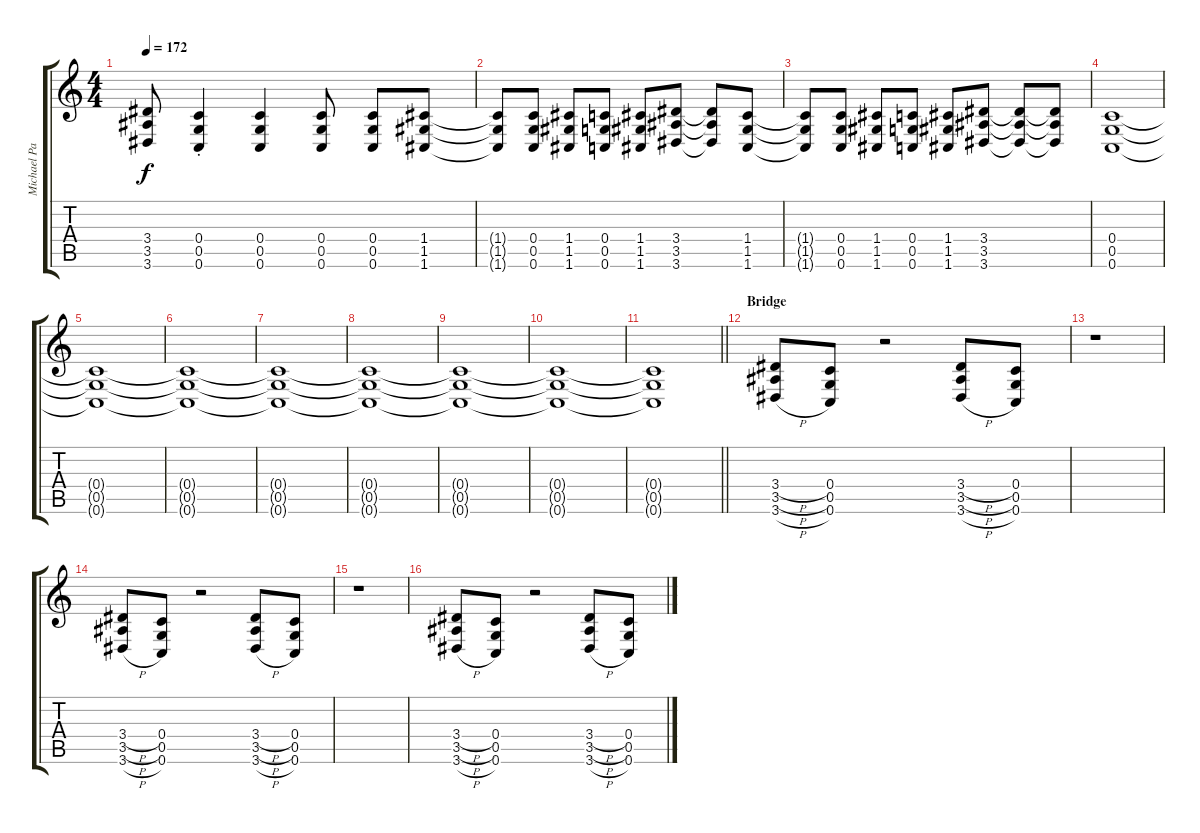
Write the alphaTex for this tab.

\track ("Michael Padge (Lead Guitar)" "Michael Pa") {instrument distortionguitar}
\staff {score tabs}
\tuning (D4 A3 F3 C3 G2 C2) {hide}
\ts (4 4)
\tempo 172
\clef g2
\ks c
(3.4 3.5 3.6).8{dy f} (0.4{st} 0.5{st} 0.6{st}).4 (0.4 0.5 0.6).4 (0.4 0.5 0.6).8 (0.4 0.5 0.6).8 (1.4 1.5 1.6).8 |
(1.4{t} 1.5{t} 1.6{t}).8 (0.4 0.5 0.6).8 (1.4 1.5 1.6).8 (0.4 0.5 0.6).8 (1.4 1.5 1.6).8 (3.4 3.5 3.6).8 (3.4{t} 3.5{t} 3.6{t}).8 (1.4 1.5 1.6).8 |
(1.4{t} 1.5{t} 1.6{t}).8 (0.4 0.5 0.6).8 (1.4 1.5 1.6).8 (0.4 0.5 0.6).8 (1.4 1.5 1.6).8 (3.4 3.5 3.6).8 (3.4{t} 3.5{t} 3.6{t}).8 (3.4{t} 3.5{t} 3.6{t}).8 |
(0.4 0.5 0.6).1 |
(0.4{t} 0.5{t} 0.6{t}).1 |
(0.4{t} 0.5{t} 0.6{t}).1 |
(0.4{t} 0.5{t} 0.6{t}).1 |
(0.4{t} 0.5{t} 0.6{t}).1 |
(0.4{t} 0.5{t} 0.6{t}).1 |
(0.4{t} 0.5{t} 0.6{t}).1 |
\barLineRight lightlight
(0.4{t} 0.5{t} 0.6{t}).1 |
\section ("" "Bridge")
(3.4{h} 3.5{h} 3.6{h}).8 (0.4 0.5 0.6).8 r.2 (3.4{h} 3.5{h} 3.6{h}).8 (0.4 0.5 0.6).8 |
r.1 |
(3.4{h} 3.5{h} 3.6{h}).8 (0.4 0.5 0.6).8 r.2 (3.4{h} 3.5{h} 3.6{h}).8 (0.4 0.5 0.6).8 |
r.1 |
(3.4{h} 3.5{h} 3.6{h}).8 (0.4 0.5 0.6).8 r.2 (3.4{h} 3.5{h} 3.6{h}).8 (0.4 0.5 0.6).8
